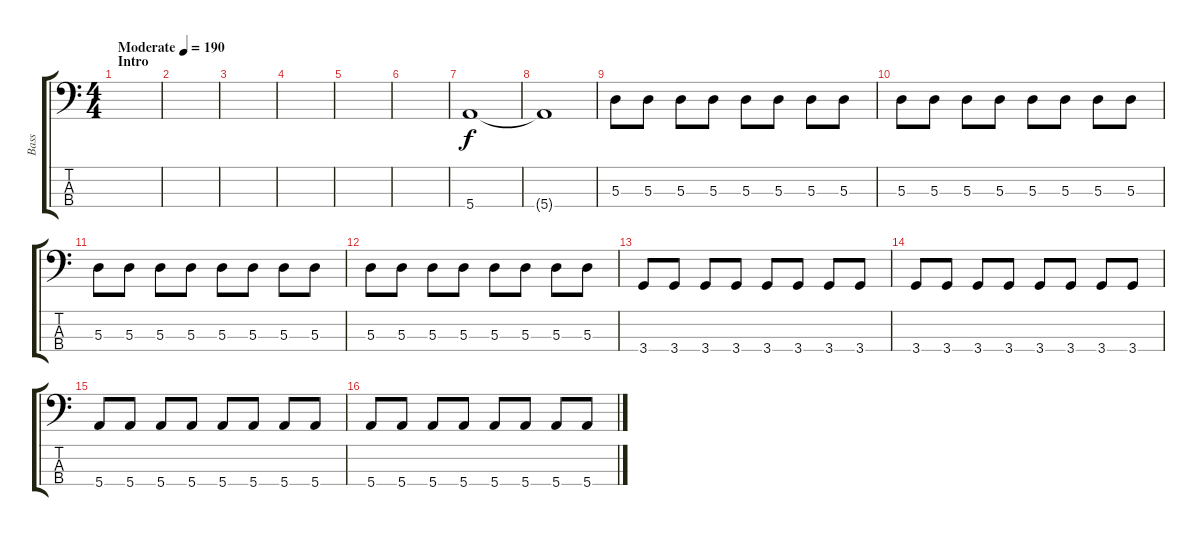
\track ("Bass" "Bass") {instrument electricbassfinger}
\staff {score tabs}
\tuning (G2 D2 A1 E1) {hide}
\ts (4 4)
\section ("" "Intro")
\tempo (190 "Moderate")
\clef f4
\ks c
|
|
|
|
|
|
5.4.1 |
5.4{t}.1 |
5.3.8 5.3.8 5.3.8 5.3.8 5.3.8 5.3.8 5.3.8 5.3.8 |
5.3.8 5.3.8 5.3.8 5.3.8 5.3.8 5.3.8 5.3.8 5.3.8 |
5.3.8 5.3.8 5.3.8 5.3.8 5.3.8 5.3.8 5.3.8 5.3.8 |
5.3.8 5.3.8 5.3.8 5.3.8 5.3.8 5.3.8 5.3.8 5.3.8 |
3.4.8 3.4.8 3.4.8 3.4.8 3.4.8 3.4.8 3.4.8 3.4.8 |
3.4.8 3.4.8 3.4.8 3.4.8 3.4.8 3.4.8 3.4.8 3.4.8 |
5.4.8 5.4.8 5.4.8 5.4.8 5.4.8 5.4.8 5.4.8 5.4.8 |
5.4.8 5.4.8 5.4.8 5.4.8 5.4.8 5.4.8 5.4.8 5.4.8
